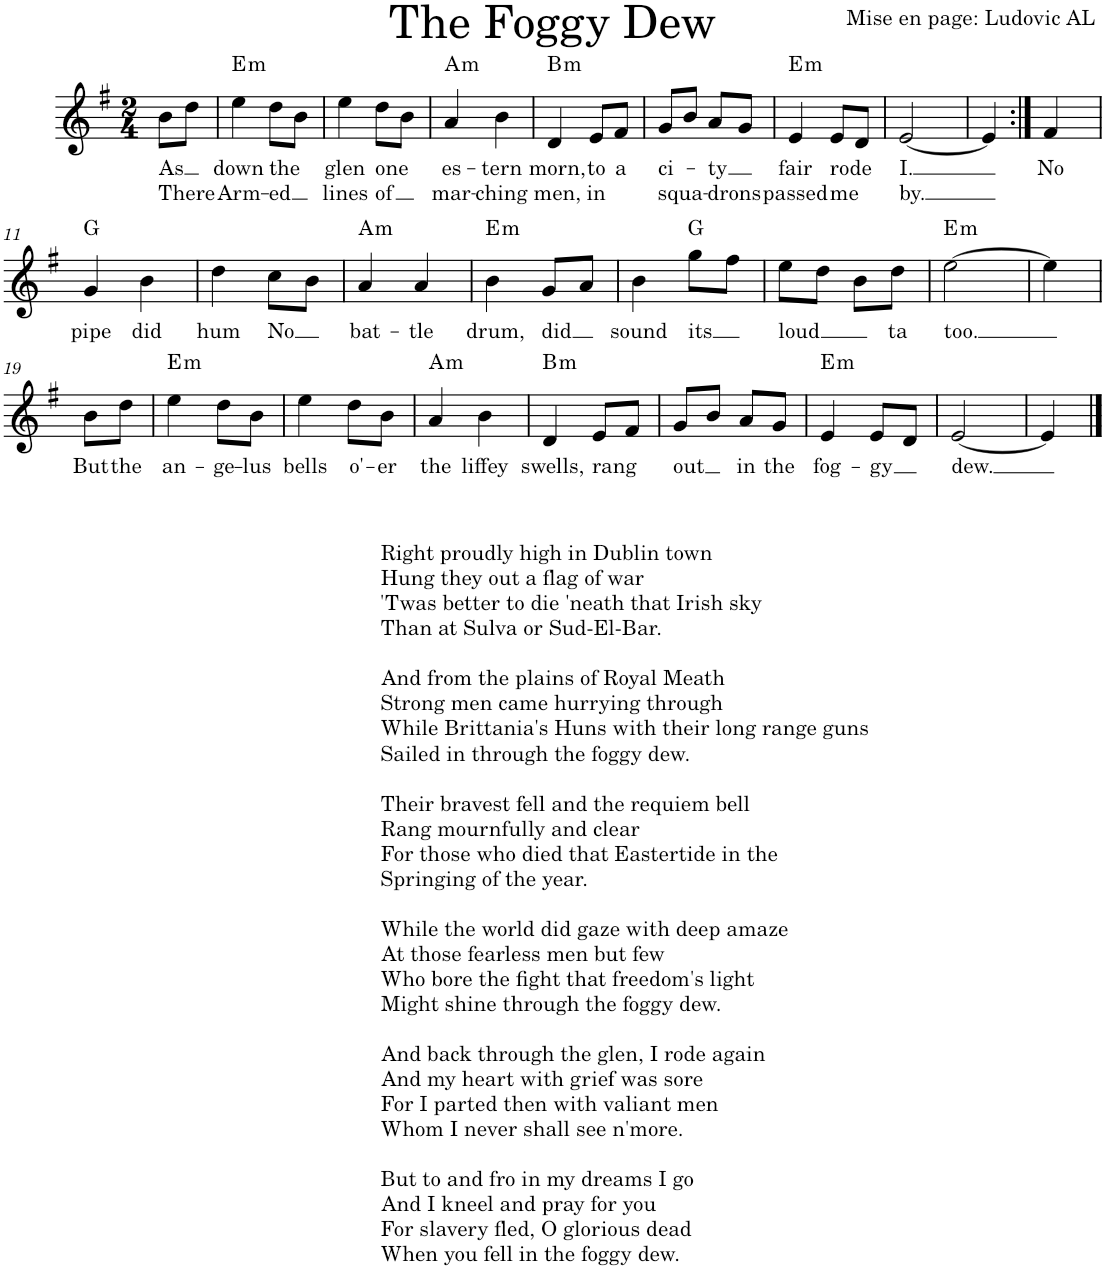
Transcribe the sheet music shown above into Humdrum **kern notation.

**kern	**text	**text	**harte
*part1	*part1	*part1	*part1
*staff1	*staff1	*staff1	*
*I"Violon	*	*	*
*I'Vln.	*	*	*
*clefG2	*	*	*
*k[f#]	*	*	*
*M2/4	*	*	*
=1	=1	=1	=1
!	!LO:LY:b	!LO:LY:b	!
8b\L	As	There	.
8dd\J	.	.	.
=2	=2	=2	=2
!	!LO:LY:b	!LO:LY:b	!LO:H:kt=m
4ee\	down	Arm-	E:min
!	!LO:LY:b	!LO:LY:b	!
8dd\L	the	-ed	.
8b\J	.	.	.
=3	=3	=3	=3
!	!LO:LY:b	!LO:LY:b	!
4ee\	glen	lines	.
!	!LO:LY:b	!LO:LY:b	!
8dd\L	one	of	.
8b\J	.	.	.
=4	=4	=4	=4
!	!LO:LY:b	!LO:LY:b	!LO:H:kt=m
4a/	es-	mar-	A:min
!	!LO:LY:b	!LO:LY:b	!
4b\	-tern	-ching	.
=5	=5	=5	=5
!	!LO:LY:b	!LO:LY:b	!LO:H:kt=m
4d/	morn,	men,	B:min
!	!LO:LY:b	!LO:LY:b	!
8e/L	to	in	.
!	!LO:LY:b	!	!
8f#/J	a	.	.
=6	=6	=6	=6
!	!LO:LY:b	!LO:LY:b	!
8g/L	ci-	squa-	.
8b/J	.	.	.
!	!LO:LY:b	!LO:LY:b	!
8a/L	-ty	-drons	.
8g/J	.	.	.
=7	=7	=7	=7
!	!LO:LY:b	!LO:LY:b	!LO:H:kt=m
4e/	fair	passed	E:min
!	!LO:LY:b	!LO:LY:b	!
8e/L	rode	me	.
8d/J	.	.	.
=8	=8	=8	=8
!	!LO:LY:b	!LO:LY:b	!
[2e/	I.	by.	.
=9	=9	=9	=9
4e/]	.	.	.
=10:|!	=10:|!	=10:|!	=10:|!
!	!LO:LY:b	!	!
4f#/	No	.	.
!!LO:LB:g=z
=11	=11	=11	=11
!	!LO:LY:b	!	!
4g/	pipe	.	G:maj
!	!LO:LY:b	!	!
4b\	did	.	.
=12	=12	=12	=12
!	!LO:LY:b	!	!
4dd\	hum	.	.
!	!LO:LY:b	!	!
8cc\L	No	.	.
8b\J	.	.	.
=13	=13	=13	=13
!	!LO:LY:b	!	!LO:H:kt=m
4a/	bat-	.	A:min
!	!LO:LY:b	!	!
4a/	-tle	.	.
=14	=14	=14	=14
!	!LO:LY:b	!	!LO:H:kt=m
4b\	drum,	.	E:min
!	!LO:LY:b	!	!
8g/L	did	.	.
8a/J	.	.	.
=15	=15	=15	=15
!	!LO:LY:b	!	!
4b\	sound	.	.
!	!LO:LY:b	!	!
8gg\L	its	.	G:maj
8ff#\J	.	.	.
=16	=16	=16	=16
!	!LO:LY:b	!	!
8ee\L	loud	.	.
8dd\J	.	.	.
8b\L	.	.	.
!	!LO:LY:b	!	!
8dd\J	ta	.	.
=17	=17	=17	=17
!	!LO:LY:b	!	!LO:H:kt=m
[2ee\	too.	.	E:min
=18	=18	=18	=18
4ee\]	.	.	.
!!LO:LB:g=z
=19	=19	=19	=19
!LO:TX:b:t=Right proudly high in Dublin town	!	!	!
!LO:TX:b:t=Hung they out a flag of war	!	!	!
!LO:TX:b:t='Twas better to die 'neath that Irish sky	!	!	!
!LO:TX:b:t=Than at Sulva or Sud-El-Bar.	!	!	!
!LO:TX:b:t=And from the plains of Royal Meath	!	!	!
!LO:TX:b:t=Strong men came hurrying through	!	!	!
!LO:TX:b:t=While Brittania's Huns with their long range guns	!	!	!
!LO:TX:b:t=Sailed in through the foggy dew.	!	!	!
!LO:TX:b:t=Their bravest fell and the requiem bell	!	!	!
!LO:TX:b:t=Rang mournfully and clear	!	!	!
!LO:TX:b:t=For those who died that Eastertide in the	!	!	!
!LO:TX:b:t=Springing of the year.	!	!	!
!LO:TX:b:t=While the world did gaze with deep amaze	!	!	!
!LO:TX:b:t=At those fearless men but few	!	!	!
!LO:TX:b:t=Who bore the fight that freedom's light	!	!	!
!LO:TX:b:t=Might shine through the foggy dew.	!	!	!
!LO:TX:b:t=And back through the glen, I rode again	!	!	!
!LO:TX:b:t=And my heart with grief was sore	!	!	!
!LO:TX:b:t=For I parted then with valiant men	!	!	!
!LO:TX:b:t=Whom I never shall see n'more.	!	!	!
!LO:TX:b:t=But to and fro in my dreams I go	!	!	!
!LO:TX:b:t=And I kneel and pray for you	!	!	!
!LO:TX:b:t=For slavery fled, O glorious dead	!	!	!
!LO:TX:b:t=When you fell in the foggy dew.	!	!	!
!	!LO:LY:b	!	!
8b\L	But	.	.
!	!LO:LY:b	!	!
8dd\J	the	.	.
=20	=20	=20	=20
!	!LO:LY:b	!	!LO:H:kt=m
4ee\	an-	.	E:min
!	!LO:LY:b	!	!
8dd\L	-ge-	.	.
!	!LO:LY:b	!	!
8b\J	-lus	.	.
=21	=21	=21	=21
!	!LO:LY:b	!	!
4ee\	bells	.	.
!	!LO:LY:b	!	!
8dd\L	o'-	.	.
!	!LO:LY:b	!	!
8b\J	-er	.	.
=22	=22	=22	=22
!	!LO:LY:b	!	!LO:H:kt=m
4a/	the	.	A:min
!	!LO:LY:b	!	!
4b\	liffey	.	.
=23	=23	=23	=23
!	!LO:LY:b	!	!LO:H:kt=m
4d/	swells,	.	B:min
!	!LO:LY:b	!	!
8e/L	rang	.	.
8f#/J	.	.	.
=24	=24	=24	=24
!	!LO:LY:b	!	!
8g/L	out	.	.
8b/J	.	.	.
!	!LO:LY:b	!	!
8a/L	in	.	.
!	!LO:LY:b	!	!
8g/J	the	.	.
=25	=25	=25	=25
!	!LO:LY:b	!	!LO:H:kt=m
4e/	fog-	.	E:min
!	!LO:LY:b	!	!
8e/L	-gy	.	.
8d/J	.	.	.
=26	=26	=26	=26
!	!LO:LY:b	!	!
[2e/	dew.	.	.
=27	=27	=27	=27
4e/]	.	.	.
==	==	==	==
*-	*-	*-	*-
